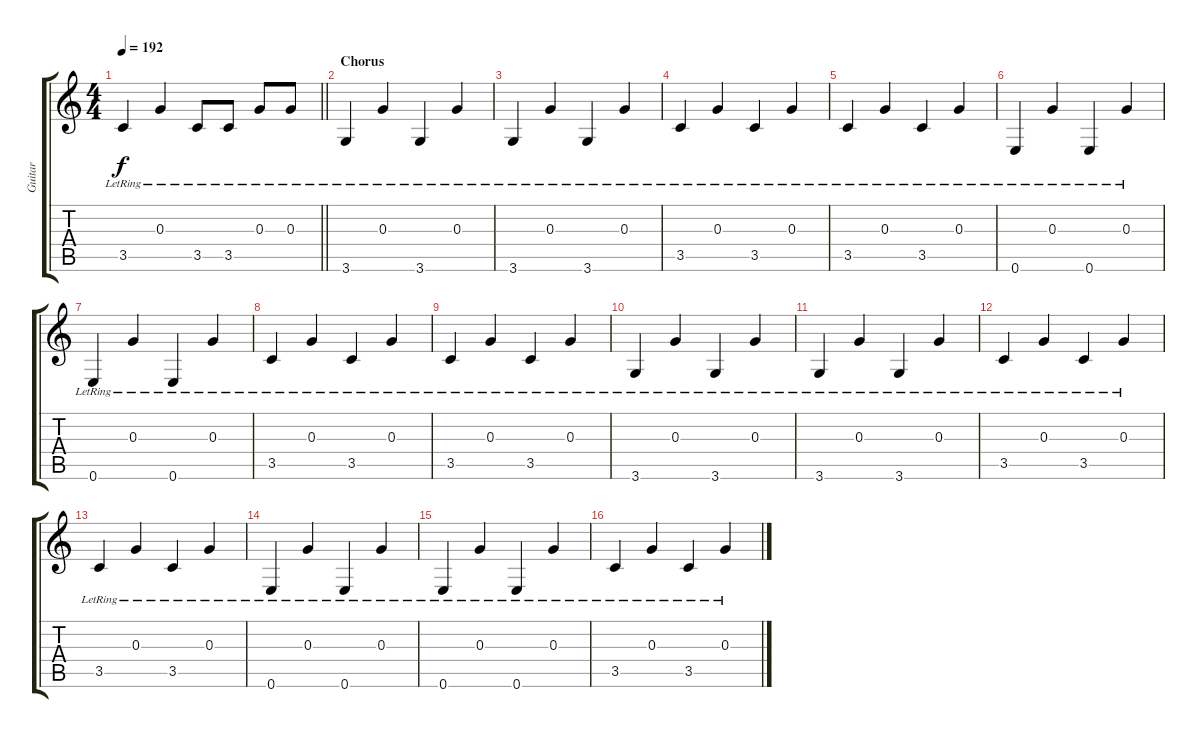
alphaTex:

\track ("Guitar" "Guitar") {instrument acousticguitarsteel}
\staff {score tabs}
\tuning (E4 B3 G3 D3 A2 E2) {hide}
\ts (4 4)
\tempo 192
\clef g2
\barLineRight lightlight
\ks c
3.5{lr}.4{dy f} 0.3{lr}.4 3.5{lr}.8 3.5{lr}.8 0.3{lr}.8 0.3{lr}.8 |
\section ("" "Chorus")
3.6{lr}.4{volume 8} 0.3{lr}.4 3.6{lr}.4 0.3{lr}.4 |
3.6{lr}.4 0.3{lr}.4 3.6{lr}.4 0.3{lr}.4 |
3.5{lr}.4 0.3{lr}.4 3.5{lr}.4 0.3{lr}.4 |
3.5{lr}.4 0.3{lr}.4 3.5{lr}.4 0.3{lr}.4 |
0.6{lr}.4 0.3{lr}.4 0.6{lr}.4 0.3{lr}.4 |
0.6{lr}.4 0.3{lr}.4 0.6{lr}.4 0.3{lr}.4 |
3.5{lr}.4 0.3{lr}.4 3.5{lr}.4 0.3{lr}.4 |
3.5{lr}.4 0.3{lr}.4 3.5{lr}.4 0.3{lr}.4 |
3.6{lr}.4 0.3{lr}.4 3.6{lr}.4 0.3{lr}.4 |
3.6{lr}.4 0.3{lr}.4 3.6{lr}.4 0.3{lr}.4 |
3.5{lr}.4 0.3{lr}.4 3.5{lr}.4 0.3{lr}.4 |
3.5{lr}.4 0.3{lr}.4 3.5{lr}.4 0.3{lr}.4 |
0.6{lr}.4 0.3{lr}.4 0.6{lr}.4 0.3{lr}.4 |
0.6{lr}.4 0.3{lr}.4 0.6{lr}.4 0.3{lr}.4 |
3.5{lr}.4 0.3{lr}.4 3.5{lr}.4 0.3{lr}.4
